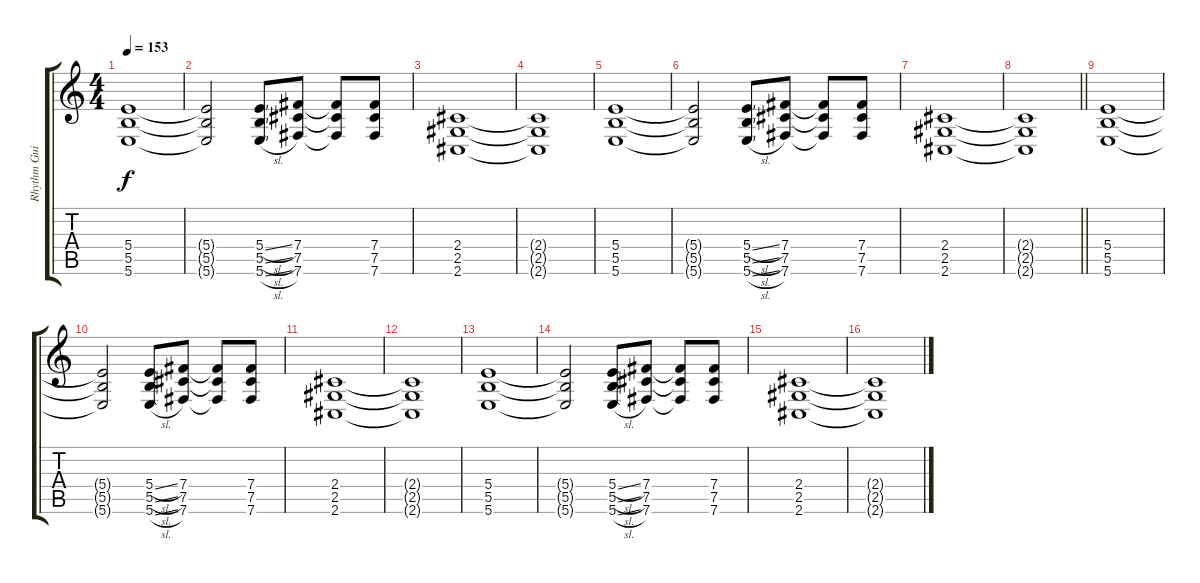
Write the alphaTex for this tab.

\track ("Rhythm Guitar" "Rhythm Gui") {instrument distortionguitar}
\staff {score tabs}
\tuning (Db4 Ab3 E3 B2 Gb2 B1) {hide}
\ts (4 4)
\tempo 153
\clef g2
\ks c
(5.4 5.5 5.6).1{dy f} |
(5.4{t} 5.5{t} 5.6{t}).2 (5.4{sl} 5.5{sl} 5.6{sl}).8 (7.4 7.5 7.6).8 (7.4{t} 7.5{t} 7.6{t}).8 (7.4 7.5 7.6).8 |
(2.4 2.5 2.6).1 |
(2.4{t} 2.5{t} 2.6{t}).1 |
(5.4 5.5 5.6).1 |
(5.4{t} 5.5{t} 5.6{t}).2 (5.4{sl} 5.5{sl} 5.6{sl}).8 (7.4 7.5 7.6).8 (7.4{t} 7.5{t} 7.6{t}).8 (7.4 7.5 7.6).8 |
(2.4 2.5 2.6).1 |
\barLineRight lightlight
(2.4{t} 2.5{t} 2.6{t}).1 |
\section ("" "")
(5.4 5.5 5.6).1 |
(5.4{t} 5.5{t} 5.6{t}).2 (5.4{sl} 5.5{sl} 5.6{sl}).8 (7.4 7.5 7.6).8 (7.4{t} 7.5{t} 7.6{t}).8 (7.4 7.5 7.6).8 |
(2.4 2.5 2.6).1 |
(2.4{t} 2.5{t} 2.6{t}).1 |
(5.4 5.5 5.6).1 |
(5.4{t} 5.5{t} 5.6{t}).2 (5.4{sl} 5.5{sl} 5.6{sl}).8 (7.4 7.5 7.6).8 (7.4{t} 7.5{t} 7.6{t}).8 (7.4 7.5 7.6).8 |
(2.4 2.5 2.6).1 |
(2.4{t} 2.5{t} 2.6{t}).1
